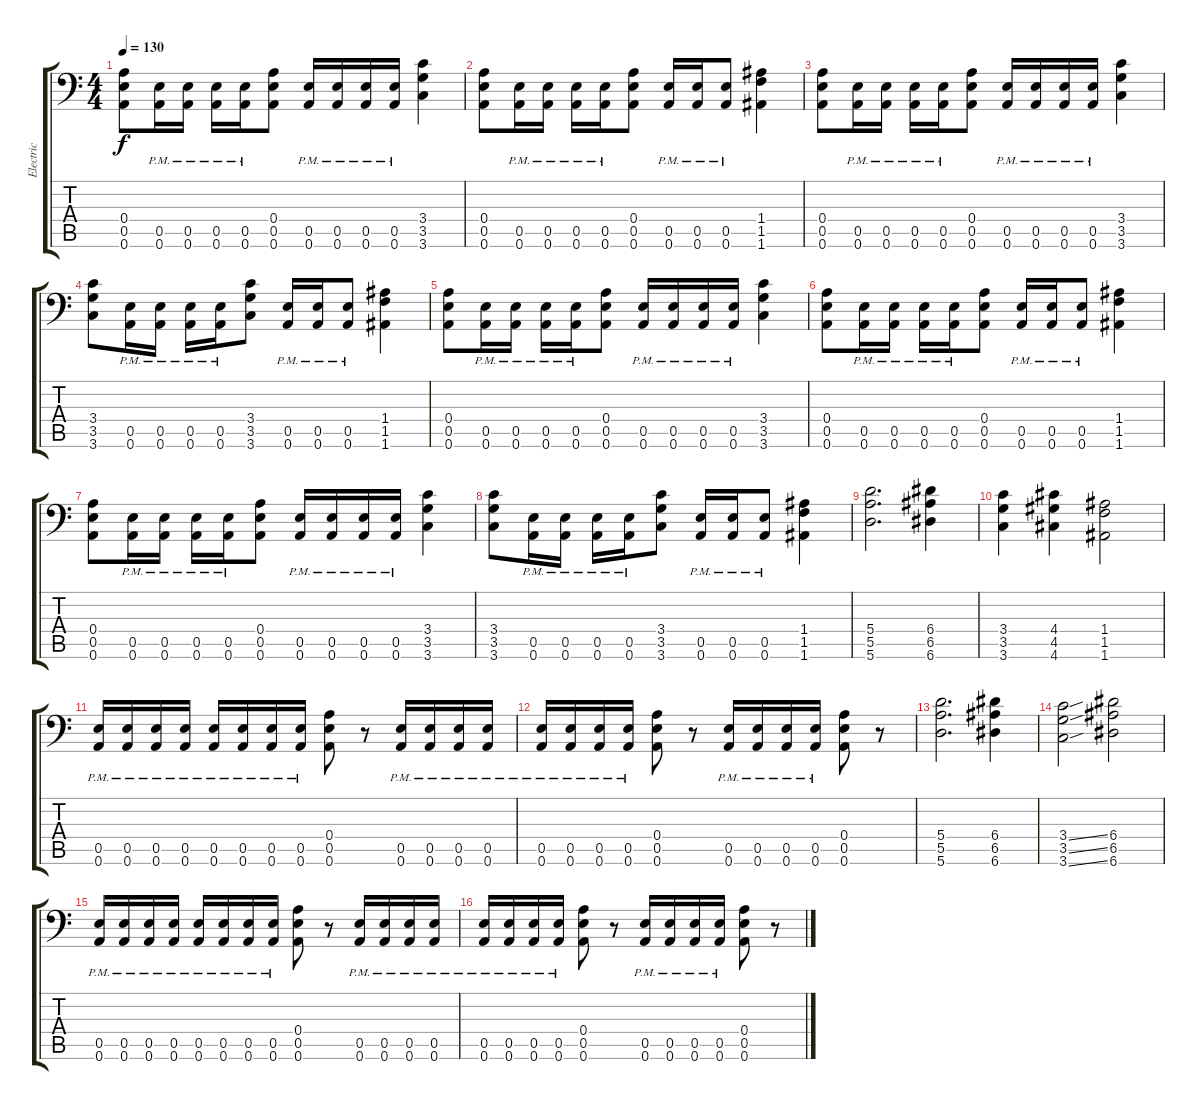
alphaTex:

\track ("Electric" "Electric") {instrument distortionguitar}
\staff {score tabs}
\tuning (B3 Gb3 D3 A2 E2 A1) {hide}
\ts (4 4)
\tempo 130
\clef f4
\ks c
(0.4 0.5 0.6).8{dy f} (0.5{pm} 0.6{pm}).16 (0.5{pm} 0.6{pm}).16 (0.5{pm} 0.6{pm}).16 (0.5{pm} 0.6{pm}).16 (0.4 0.5 0.6).8 (0.5{pm} 0.6{pm}).16 (0.5{pm} 0.6{pm}).16 (0.5{pm} 0.6{pm}).16 (0.5{pm} 0.6{pm}).16 (3.4 3.5 3.6).4 |
(0.4 0.5 0.6).8 (0.5{pm} 0.6{pm}).16 (0.5{pm} 0.6{pm}).16 (0.5{pm} 0.6{pm}).16 (0.5{pm} 0.6{pm}).16 (0.4 0.5 0.6).8 (0.5{pm} 0.6{pm}).16 (0.5{pm} 0.6{pm}).16 (0.5{pm} 0.6{pm}).8 (1.4 1.5 1.6).4 |
(0.4 0.5 0.6).8 (0.5{pm} 0.6{pm}).16 (0.5{pm} 0.6{pm}).16 (0.5{pm} 0.6{pm}).16 (0.5{pm} 0.6{pm}).16 (0.4 0.5 0.6).8 (0.5{pm} 0.6{pm}).16 (0.5{pm} 0.6{pm}).16 (0.5{pm} 0.6{pm}).16 (0.5{pm} 0.6{pm}).16 (3.4 3.5 3.6).4 |
(3.4 3.5 3.6).8 (0.5{pm} 0.6{pm}).16 (0.5{pm} 0.6{pm}).16 (0.5{pm} 0.6{pm}).16 (0.5{pm} 0.6{pm}).16 (3.4 3.5 3.6).8 (0.5{pm} 0.6{pm}).16 (0.5{pm} 0.6{pm}).16 (0.5{pm} 0.6{pm}).8 (1.4 1.5 1.6).4 |
(0.4 0.5 0.6).8 (0.5{pm} 0.6{pm}).16 (0.5{pm} 0.6{pm}).16 (0.5{pm} 0.6{pm}).16 (0.5{pm} 0.6{pm}).16 (0.4 0.5 0.6).8 (0.5{pm} 0.6{pm}).16 (0.5{pm} 0.6{pm}).16 (0.5{pm} 0.6{pm}).16 (0.5{pm} 0.6{pm}).16 (3.4 3.5 3.6).4 |
(0.4 0.5 0.6).8 (0.5{pm} 0.6{pm}).16 (0.5{pm} 0.6{pm}).16 (0.5{pm} 0.6{pm}).16 (0.5{pm} 0.6{pm}).16 (0.4 0.5 0.6).8 (0.5{pm} 0.6{pm}).16 (0.5{pm} 0.6{pm}).16 (0.5{pm} 0.6{pm}).8 (1.4 1.5 1.6).4 |
(0.4 0.5 0.6).8 (0.5{pm} 0.6{pm}).16 (0.5{pm} 0.6{pm}).16 (0.5{pm} 0.6{pm}).16 (0.5{pm} 0.6{pm}).16 (0.4 0.5 0.6).8 (0.5{pm} 0.6{pm}).16 (0.5{pm} 0.6{pm}).16 (0.5{pm} 0.6{pm}).16 (0.5{pm} 0.6{pm}).16 (3.4 3.5 3.6).4 |
(3.4 3.5 3.6).8 (0.5{pm} 0.6{pm}).16 (0.5{pm} 0.6{pm}).16 (0.5{pm} 0.6{pm}).16 (0.5{pm} 0.6{pm}).16 (3.4 3.5 3.6).8 (0.5{pm} 0.6{pm}).16 (0.5{pm} 0.6{pm}).16 (0.5{pm} 0.6{pm}).8 (1.4 1.5 1.6).4 |
(5.4 5.5 5.6).2{d} (6.4 6.5 6.6).4 |
(3.4 3.5 3.6).4 (4.4 4.5 4.6).4 (1.4 1.5 1.6).2 |
(0.5{pm} 0.6{pm}).16 (0.5{pm} 0.6{pm}).16 (0.5{pm} 0.6{pm}).16 (0.5{pm} 0.6{pm}).16 (0.5{pm} 0.6{pm}).16 (0.5{pm} 0.6{pm}).16 (0.5{pm} 0.6{pm}).16 (0.5{pm} 0.6{pm}).16 (0.4 0.5 0.6).8 r.8 (0.5{pm} 0.6{pm}).16 (0.5{pm} 0.6{pm}).16 (0.5{pm} 0.6{pm}).16 (0.5{pm} 0.6{pm}).16 |
(0.5{pm} 0.6{pm}).16 (0.5{pm} 0.6{pm}).16 (0.5{pm} 0.6{pm}).16 (0.5{pm} 0.6{pm}).16 (0.4 0.5 0.6).8 r.8 (0.5{pm} 0.6{pm}).16 (0.5{pm} 0.6{pm}).16 (0.5{pm} 0.6{pm}).16 (0.5{pm} 0.6{pm}).16 (0.4 0.5 0.6).8 r.8 |
(5.4 5.5 5.6).2{d} (6.4 6.5 6.6).4 |
(3.4{ss} 3.5{ss} 3.6{ss}).2 (6.4 6.5 6.6).2 |
(0.5{pm} 0.6{pm}).16 (0.5{pm} 0.6{pm}).16 (0.5{pm} 0.6{pm}).16 (0.5{pm} 0.6{pm}).16 (0.5{pm} 0.6{pm}).16 (0.5{pm} 0.6{pm}).16 (0.5{pm} 0.6{pm}).16 (0.5{pm} 0.6{pm}).16 (0.4 0.5 0.6).8 r.8 (0.5{pm} 0.6{pm}).16 (0.5{pm} 0.6{pm}).16 (0.5{pm} 0.6{pm}).16 (0.5{pm} 0.6{pm}).16 |
(0.5{pm} 0.6{pm}).16 (0.5{pm} 0.6{pm}).16 (0.5{pm} 0.6{pm}).16 (0.5{pm} 0.6{pm}).16 (0.4 0.5 0.6).8 r.8 (0.5{pm} 0.6{pm}).16 (0.5{pm} 0.6{pm}).16 (0.5{pm} 0.6{pm}).16 (0.5{pm} 0.6{pm}).16 (0.4 0.5 0.6).8 r.8
